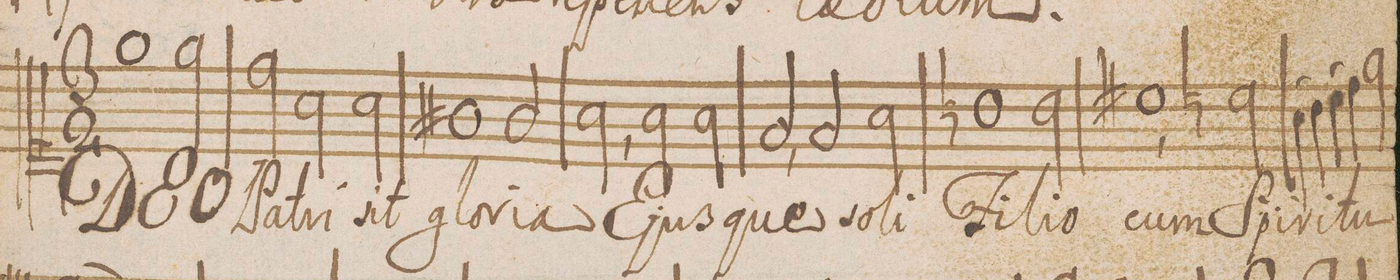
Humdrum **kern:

**kern	**text	**text
*I"Canto	*	*
*clefC1	*	*
*k[]	*	*
*M3/2	*	*
*M3/2	*	*
1ee	DE-	.
2ee\	-O	.
=38	=38	=38
2dd\	Pa-	.
2a\	-tri	.
2a\	sit	.
=39	=39	=39
1g#X	glo-	.
2g#/	-ri-	.
=40	=40	=40
2a,\	-a	.
2a\	E-	.
2a\	-jus-	.
=41	=41	=41
2f,/	-que	.
2f/	so-	.
2a\	-li	.
=42	=42	=42
1bn	Fi-	.
2b\	-li-	.
=43	=43	=43
1cc#X,	-o	.
2ccn\	cum	.
=44	=44	=44
(4a\	Spi-	.
4b\)	.	.
(4cc\	-ri-	.
4dd\)	.	.
2ee\	-tu	.
=45	=45	=45
*-	*-	*-
